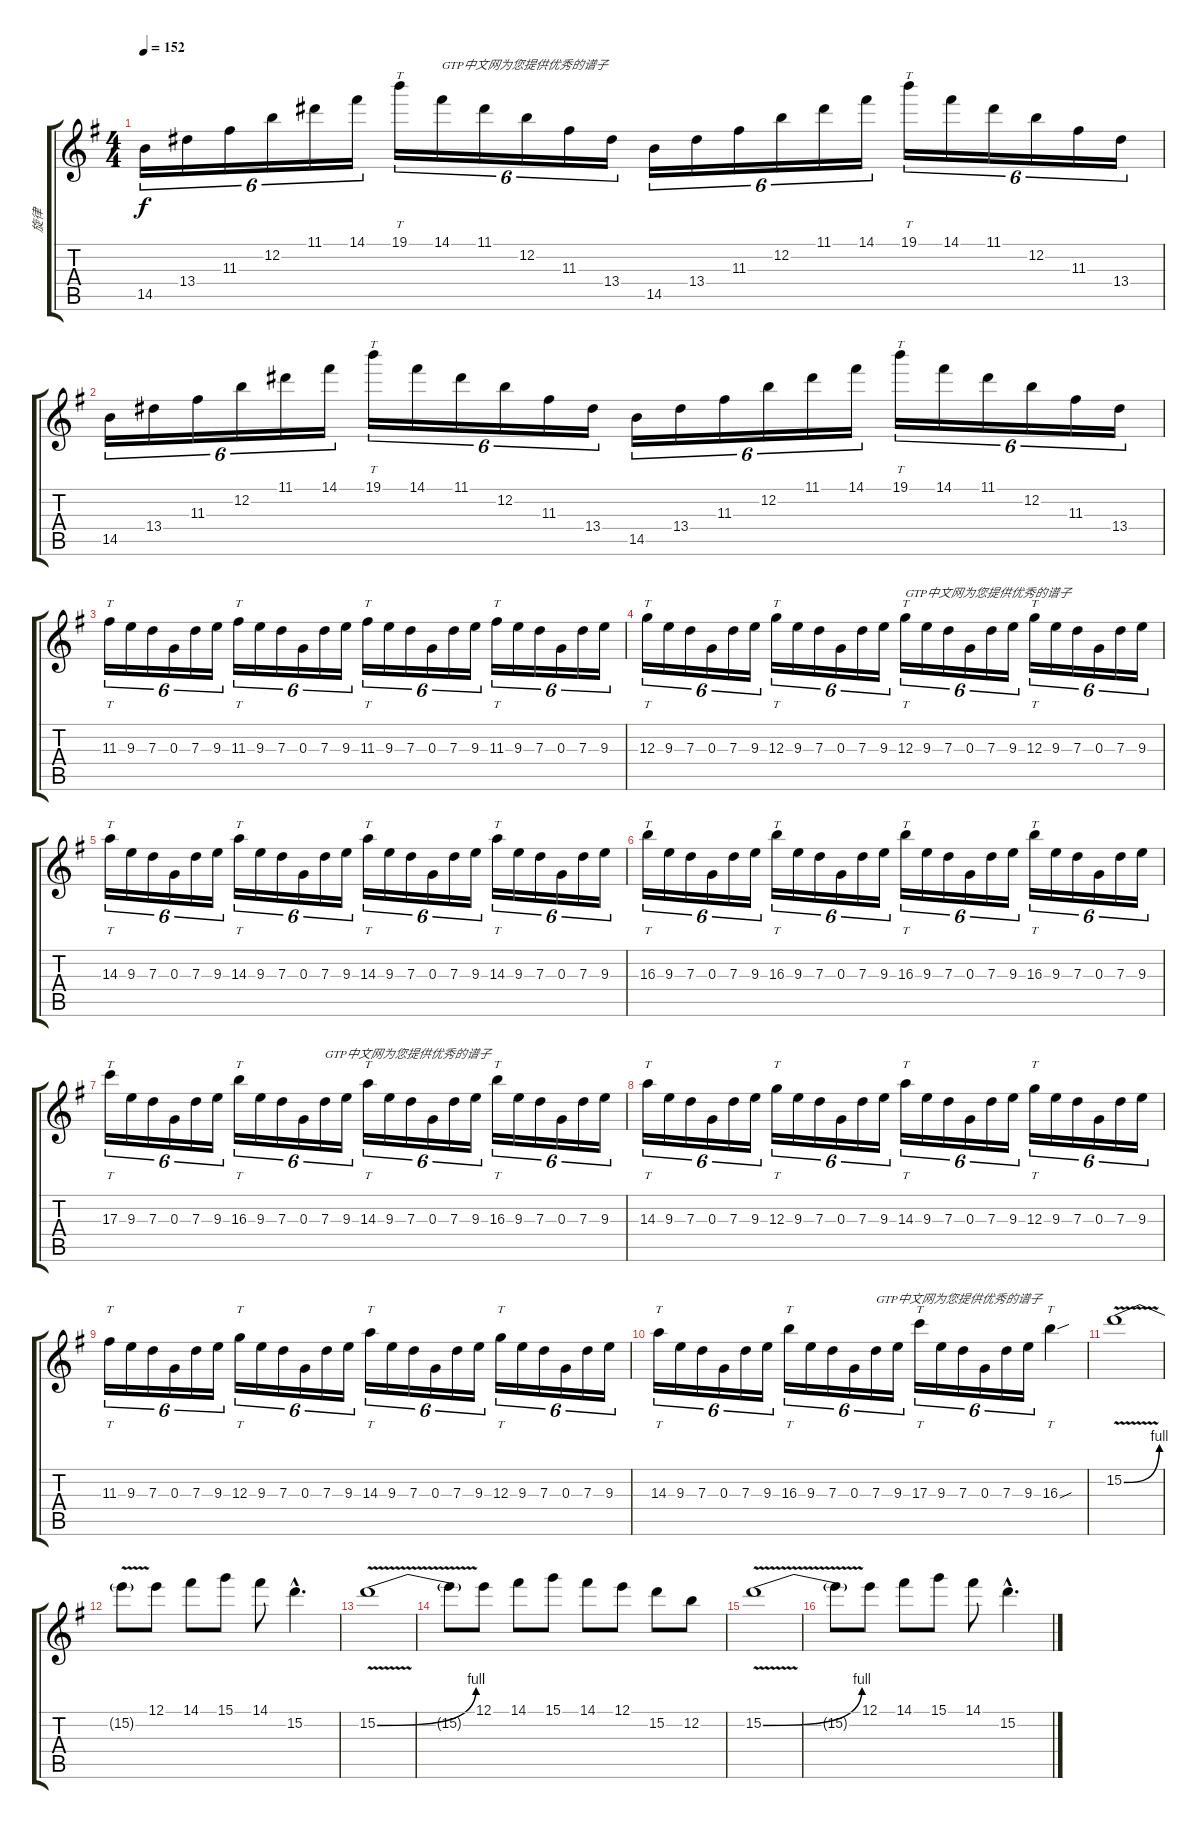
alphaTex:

\track ("旋律" "旋律") {instrument overdrivenguitar}
\staff {score tabs}
\tuning (E4 B3 G3 D3 A2 E2) {hide}
\ts (4 4)
\tempo 152
\clef g2
\ks g
14.5.16{tu (6 4) dy f} 13.4.16{tu (6 4)} 11.3.16{tu (6 4)} 12.2.16{tu (6 4)} 11.1.16{tu (6 4)} 14.1.16{tu (6 4)} 19.1.16{tt tu (6 4)} 14.1.16{tu (6 4) txt "GTP中文网为您提供优秀的谱子"} 11.1.16{tu (6 4)} 12.2.16{tu (6 4)} 11.3.16{tu (6 4)} 13.4.16{tu (6 4)} 14.5.16{tu (6 4)} 13.4.16{tu (6 4)} 11.3.16{tu (6 4)} 12.2.16{tu (6 4)} 11.1.16{tu (6 4)} 14.1.16{tu (6 4)} 19.1.16{tt tu (6 4)} 14.1.16{tu (6 4)} 11.1.16{tu (6 4)} 12.2.16{tu (6 4)} 11.3.16{tu (6 4)} 13.4.16{tu (6 4)} |
14.5.16{tu (6 4)} 13.4.16{tu (6 4)} 11.3.16{tu (6 4)} 12.2.16{tu (6 4)} 11.1.16{tu (6 4)} 14.1.16{tu (6 4)} 19.1.16{tt tu (6 4)} 14.1.16{tu (6 4)} 11.1.16{tu (6 4)} 12.2.16{tu (6 4)} 11.3.16{tu (6 4)} 13.4.16{tu (6 4)} 14.5.16{tu (6 4)} 13.4.16{tu (6 4)} 11.3.16{tu (6 4)} 12.2.16{tu (6 4)} 11.1.16{tu (6 4)} 14.1.16{tu (6 4)} 19.1.16{tt tu (6 4)} 14.1.16{tu (6 4)} 11.1.16{tu (6 4)} 12.2.16{tu (6 4)} 11.3.16{tu (6 4)} 13.4.16{tu (6 4)} |
11.3.16{tt tu (6 4)} 9.3.16{tu (6 4)} 7.3.16{tu (6 4)} 0.3.16{tu (6 4)} 7.3.16{tu (6 4)} 9.3.16{tu (6 4)} 11.3.16{tt tu (6 4)} 9.3.16{tu (6 4)} 7.3.16{tu (6 4)} 0.3.16{tu (6 4)} 7.3.16{tu (6 4)} 9.3.16{tu (6 4)} 11.3.16{tt tu (6 4)} 9.3.16{tu (6 4)} 7.3.16{tu (6 4)} 0.3.16{tu (6 4)} 7.3.16{tu (6 4)} 9.3.16{tu (6 4)} 11.3.16{tt tu (6 4)} 9.3.16{tu (6 4)} 7.3.16{tu (6 4)} 0.3.16{tu (6 4)} 7.3.16{tu (6 4)} 9.3.16{tu (6 4)} |
12.3.16{tt tu (6 4)} 9.3.16{tu (6 4)} 7.3.16{tu (6 4)} 0.3.16{tu (6 4)} 7.3.16{tu (6 4)} 9.3.16{tu (6 4)} 12.3.16{tt tu (6 4)} 9.3.16{tu (6 4)} 7.3.16{tu (6 4)} 0.3.16{tu (6 4)} 7.3.16{tu (6 4)} 9.3.16{tu (6 4)} 12.3.16{tt tu (6 4) txt "GTP中文网为您提供优秀的谱子"} 9.3.16{tu (6 4)} 7.3.16{tu (6 4)} 0.3.16{tu (6 4)} 7.3.16{tu (6 4)} 9.3.16{tu (6 4)} 12.3.16{tt tu (6 4)} 9.3.16{tu (6 4)} 7.3.16{tu (6 4)} 0.3.16{tu (6 4)} 7.3.16{tu (6 4)} 9.3.16{tu (6 4)} |
14.3.16{tt tu (6 4)} 9.3.16{tu (6 4)} 7.3.16{tu (6 4)} 0.3.16{tu (6 4)} 7.3.16{tu (6 4)} 9.3.16{tu (6 4)} 14.3.16{tt tu (6 4)} 9.3.16{tu (6 4)} 7.3.16{tu (6 4)} 0.3.16{tu (6 4)} 7.3.16{tu (6 4)} 9.3.16{tu (6 4)} 14.3.16{tt tu (6 4)} 9.3.16{tu (6 4)} 7.3.16{tu (6 4)} 0.3.16{tu (6 4)} 7.3.16{tu (6 4)} 9.3.16{tu (6 4)} 14.3.16{tt tu (6 4)} 9.3.16{tu (6 4)} 7.3.16{tu (6 4)} 0.3.16{tu (6 4)} 7.3.16{tu (6 4)} 9.3.16{tu (6 4)} |
16.3.16{tt tu (6 4)} 9.3.16{tu (6 4)} 7.3.16{tu (6 4)} 0.3.16{tu (6 4)} 7.3.16{tu (6 4)} 9.3.16{tu (6 4)} 16.3.16{tt tu (6 4)} 9.3.16{tu (6 4)} 7.3.16{tu (6 4)} 0.3.16{tu (6 4)} 7.3.16{tu (6 4)} 9.3.16{tu (6 4)} 16.3.16{tt tu (6 4)} 9.3.16{tu (6 4)} 7.3.16{tu (6 4)} 0.3.16{tu (6 4)} 7.3.16{tu (6 4)} 9.3.16{tu (6 4)} 16.3.16{tt tu (6 4)} 9.3.16{tu (6 4)} 7.3.16{tu (6 4)} 0.3.16{tu (6 4)} 7.3.16{tu (6 4)} 9.3.16{tu (6 4)} |
17.3.16{tt tu (6 4)} 9.3.16{tu (6 4)} 7.3.16{tu (6 4)} 0.3.16{tu (6 4)} 7.3.16{tu (6 4)} 9.3.16{tu (6 4)} 16.3.16{tt tu (6 4)} 9.3.16{tu (6 4)} 7.3.16{tu (6 4)} 0.3.16{tu (6 4)} 7.3.16{tu (6 4) txt "GTP中文网为您提供优秀的谱子"} 9.3.16{tu (6 4)} 14.3.16{tt tu (6 4)} 9.3.16{tu (6 4)} 7.3.16{tu (6 4)} 0.3.16{tu (6 4)} 7.3.16{tu (6 4)} 9.3.16{tu (6 4)} 16.3.16{tt tu (6 4)} 9.3.16{tu (6 4)} 7.3.16{tu (6 4)} 0.3.16{tu (6 4)} 7.3.16{tu (6 4)} 9.3.16{tu (6 4)} |
14.3.16{tt tu (6 4)} 9.3.16{tu (6 4)} 7.3.16{tu (6 4)} 0.3.16{tu (6 4)} 7.3.16{tu (6 4)} 9.3.16{tu (6 4)} 12.3.16{tt tu (6 4)} 9.3.16{tu (6 4)} 7.3.16{tu (6 4)} 0.3.16{tu (6 4)} 7.3.16{tu (6 4)} 9.3.16{tu (6 4)} 14.3.16{tt tu (6 4)} 9.3.16{tu (6 4)} 7.3.16{tu (6 4)} 0.3.16{tu (6 4)} 7.3.16{tu (6 4)} 9.3.16{tu (6 4)} 12.3.16{tt tu (6 4)} 9.3.16{tu (6 4)} 7.3.16{tu (6 4)} 0.3.16{tu (6 4)} 7.3.16{tu (6 4)} 9.3.16{tu (6 4)} |
11.3.16{tt tu (6 4)} 9.3.16{tu (6 4)} 7.3.16{tu (6 4)} 0.3.16{tu (6 4)} 7.3.16{tu (6 4)} 9.3.16{tu (6 4)} 12.3.16{tt tu (6 4)} 9.3.16{tu (6 4)} 7.3.16{tu (6 4)} 0.3.16{tu (6 4)} 7.3.16{tu (6 4)} 9.3.16{tu (6 4)} 14.3.16{tt tu (6 4)} 9.3.16{tu (6 4)} 7.3.16{tu (6 4)} 0.3.16{tu (6 4)} 7.3.16{tu (6 4)} 9.3.16{tu (6 4)} 12.3.16{tt tu (6 4)} 9.3.16{tu (6 4)} 7.3.16{tu (6 4)} 0.3.16{tu (6 4)} 7.3.16{tu (6 4)} 9.3.16{tu (6 4)} |
14.3.16{tt tu (6 4)} 9.3.16{tu (6 4)} 7.3.16{tu (6 4)} 0.3.16{tu (6 4)} 7.3.16{tu (6 4)} 9.3.16{tu (6 4)} 16.3.16{tt tu (6 4)} 9.3.16{tu (6 4)} 7.3.16{tu (6 4)} 0.3.16{tu (6 4)} 7.3.16{tu (6 4) txt "GTP中文网为您提供优秀的谱子"} 9.3.16{tu (6 4)} 17.3.16{tt tu (6 4)} 9.3.16{tu (6 4)} 7.3.16{tu (6 4)} 0.3.16{tu (6 4)} 7.3.16{tu (6 4)} 9.3.16{tu (6 4)} 16.3{sou}.4{tt} |
15.2{be (bend 0 0 60 4) v}.1 |
15.2{t}.8 12.1.8 14.1.8 15.1.8 14.1.8 15.2{hac}.4{d} |
15.2{be (bend 0 0 60 4) v}.1 |
15.2{t}.8 12.1.8 14.1.8 15.1.8 14.1.8 12.1.8 15.2.8 12.2.8 |
15.2{be (bend 0 0 60 4) v}.1 |
15.2{t}.8 12.1.8 14.1.8 15.1.8 14.1.8 15.2{hac}.4{d}
